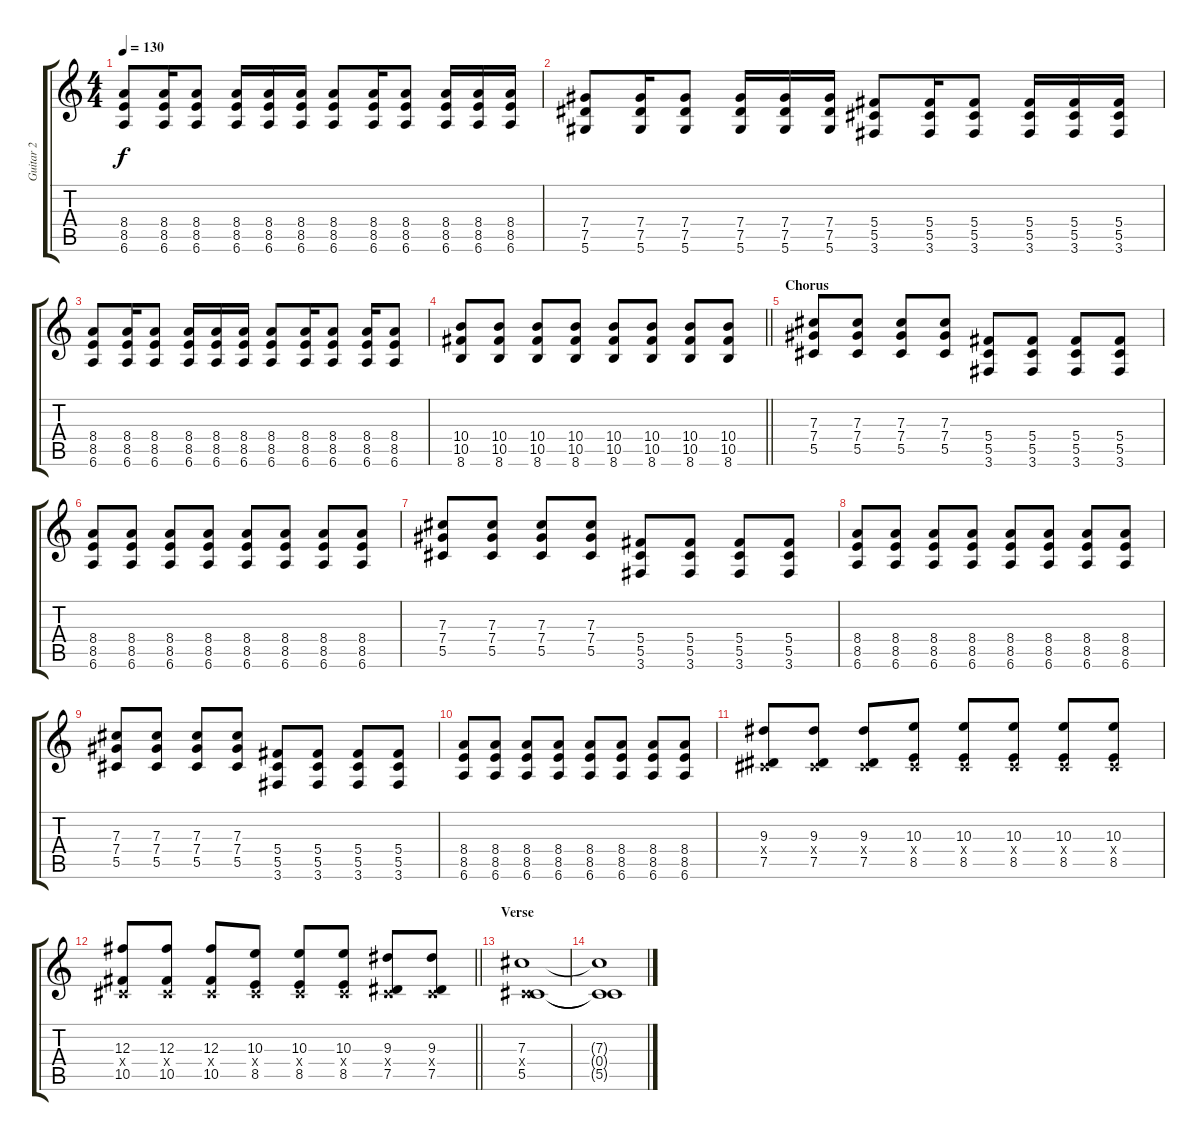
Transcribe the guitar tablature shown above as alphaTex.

\track ("Guitar 2" "Guitar 2") {instrument overdrivenguitar}
\staff {score tabs}
\tuning (Eb4 Bb3 Gb3 Db3 Ab2 Eb2) {hide}
\ts (4 4)
\tempo 130
\clef g2
\ks c
(8.4 8.5 6.6).8{dy f} (8.4 8.5 6.6).16 (8.4 8.5 6.6).8 (8.4 8.5 6.6).16 (8.4 8.5 6.6).16 (8.4 8.5 6.6).16 (8.4 8.5 6.6).8 (8.4 8.5 6.6).16 (8.4 8.5 6.6).8 (8.4 8.5 6.6).16 (8.4 8.5 6.6).16 (8.4 8.5 6.6).16 |
(7.4 7.5 5.6).8 (7.4 7.5 5.6).16 (7.4 7.5 5.6).8 (7.4 7.5 5.6).16 (7.4 7.5 5.6).16 (7.4 7.5 5.6).16 (5.4 5.5 3.6).8 (5.4 5.5 3.6).16 (5.4 5.5 3.6).8 (5.4 5.5 3.6).16 (5.4 5.5 3.6).16 (5.4 5.5 3.6).16 |
(8.4 8.5 6.6).8 (8.4 8.5 6.6).16 (8.4 8.5 6.6).8 (8.4 8.5 6.6).16 (8.4 8.5 6.6).16 (8.4 8.5 6.6).16 (8.4 8.5 6.6).8 (8.4 8.5 6.6).16 (8.4 8.5 6.6).8 (8.4 8.5 6.6).16 (8.4 8.5 6.6).8 |
\barLineRight lightlight
(10.4 10.5 8.6).8 (10.4 10.5 8.6).8 (10.4 10.5 8.6).8 (10.4 10.5 8.6).8 (10.4 10.5 8.6).8 (10.4 10.5 8.6).8 (10.4 10.5 8.6).8 (10.4 10.5 8.6).8 |
\section ("" "Chorus")
(7.3 7.4 5.5).8 (7.3 7.4 5.5).8 (7.3 7.4 5.5).8 (7.3 7.4 5.5).8 (5.4 5.5 3.6).8 (5.4 5.5 3.6).8 (5.4 5.5 3.6).8 (5.4 5.5 3.6).8 |
(8.4 8.5 6.6).8 (8.4 8.5 6.6).8 (8.4 8.5 6.6).8 (8.4 8.5 6.6).8 (8.4 8.5 6.6).8 (8.4 8.5 6.6).8 (8.4 8.5 6.6).8 (8.4 8.5 6.6).8 |
(7.3 7.4 5.5).8 (7.3 7.4 5.5).8 (7.3 7.4 5.5).8 (7.3 7.4 5.5).8 (5.4 5.5 3.6).8 (5.4 5.5 3.6).8 (5.4 5.5 3.6).8 (5.4 5.5 3.6).8 |
(8.4 8.5 6.6).8 (8.4 8.5 6.6).8 (8.4 8.5 6.6).8 (8.4 8.5 6.6).8 (8.4 8.5 6.6).8 (8.4 8.5 6.6).8 (8.4 8.5 6.6).8 (8.4 8.5 6.6).8 |
(7.3 7.4 5.5).8 (7.3 7.4 5.5).8 (7.3 7.4 5.5).8 (7.3 7.4 5.5).8 (5.4 5.5 3.6).8 (5.4 5.5 3.6).8 (5.4 5.5 3.6).8 (5.4 5.5 3.6).8 |
(8.4 8.5 6.6).8 (8.4 8.5 6.6).8 (8.4 8.5 6.6).8 (8.4 8.5 6.6).8 (8.4 8.5 6.6).8 (8.4 8.5 6.6).8 (8.4 8.5 6.6).8 (8.4 8.5 6.6).8 |
(9.3 0.4{x} 7.5).8 (9.3 0.4{x} 7.5).8 (9.3 0.4{x} 7.5).8 (10.3 0.4{x} 8.5).8 (10.3 0.4{x} 8.5).8 (10.3 0.4{x} 8.5).8 (10.3 0.4{x} 8.5).8 (10.3 0.4{x} 8.5).8 |
\barLineRight lightlight
(12.3 0.4{x} 10.5).8 (12.3 0.4{x} 10.5).8 (12.3 0.4{x} 10.5).8 (10.3 0.4{x} 8.5).8 (10.3 0.4{x} 8.5).8 (10.3 0.4{x} 8.5).8 (9.3 0.4{x} 7.5).8 (9.3 0.4{x} 7.5).8 |
\section ("" "Verse")
(7.3 0.4{x} 5.5).1 |
(7.3{t} 0.4{t} 5.5{t}).1
